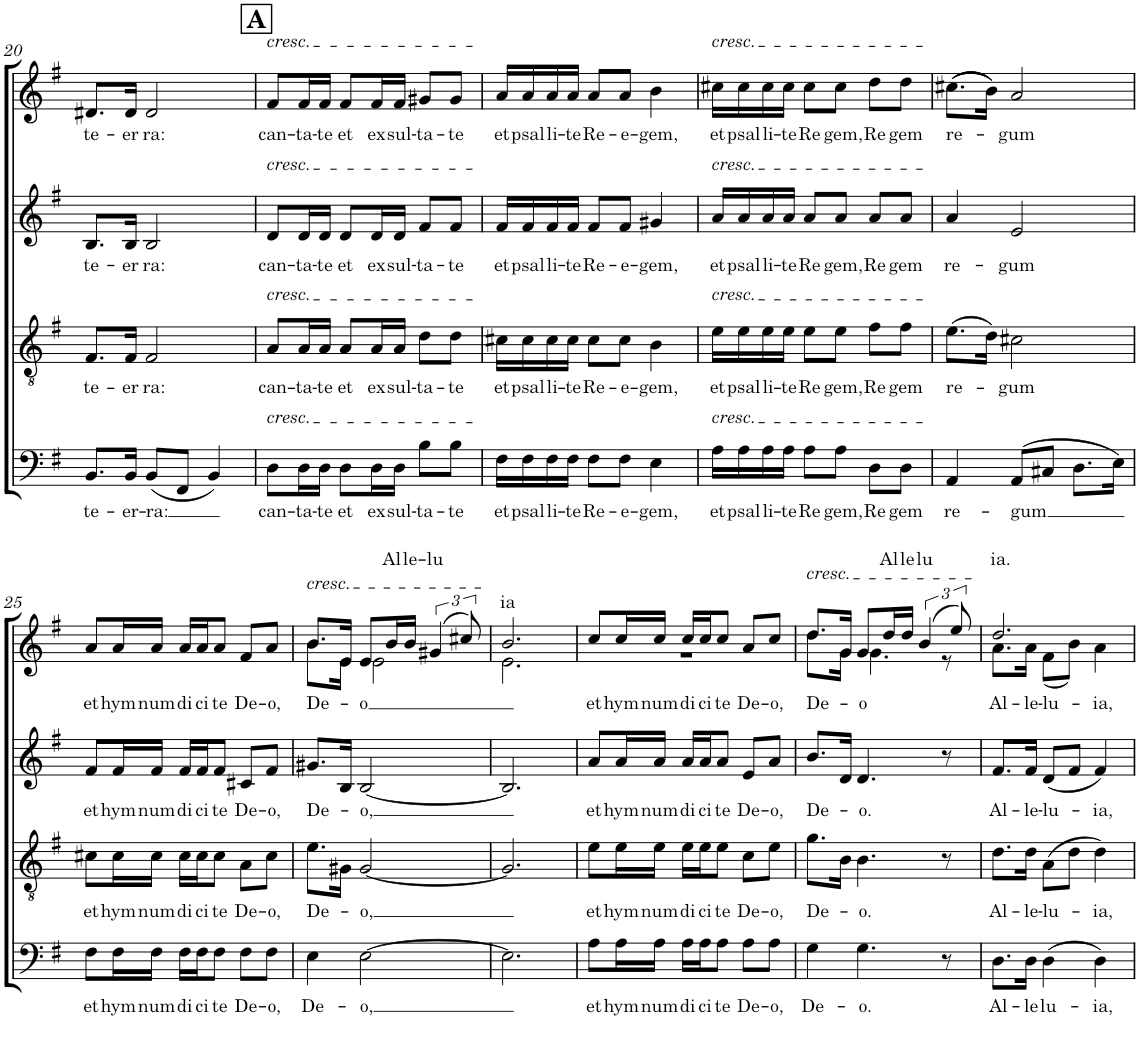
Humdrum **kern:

**kern	**text	**kern	**text	**kern	**text	**kern	**text	**text	**text
*part4	*part4	*part3	*part3	*part2	*part2	*part1	*part1	*part1	*part1
*staff4	*staff4	*staff3	*staff3	*staff2	*staff2	*staff1	*staff1	*staff1	*staff1
*I"B	*	*I"T	*	*I"A	*	*I"S	*	*	*
*I'B	*	*I'T	*	*I'A	*	*I'S	*	*	*
!!LO:PB:g=z
*clefF4	*	*clefGv2	*	*clefG2	*	*clefG2	*	*	*
*k[f#]	*	*k[f#]	*	*k[f#]	*	*k[f#]	*	*	*
*M3/4	*	*M3/4	*	*M3/4	*	*M3/4	*	*	*
=20	=20	=20	=20	=20	=20	=20	=20	=20	=20
!	!LO:LY:b	!	!LO:LY:b	!	!LO:LY:b	!	!LO:LY:b	!	!
8.BB/L	te-	8.F#/L	te-	8.B/L	te-	8.d#X/L	te-	.	.
!	!LO:LY:b	!	!LO:LY:b	!	!LO:LY:b	!	!LO:LY:b	!	!
16BB/Jk	-er-	16F#/Jk	-er-	16B/Jk	-er-	16d#/Jk	-er-	.	.
!	!LO:LY:b	!	!LO:LY:b	!	!LO:LY:b	!	!LO:LY:b	!	!
(8BB/L	-ra:	2F#/	-ra:	2B/	-ra:	2d#/	-ra:	.	.
8FF#/J	.	.	.	.	.	.	.	.	.
4BB/)	.	.	.	.	.	.	.	.	.
!!LO:REH:place=s1:a:B:cj:fs=14:t=A
=21	=21	=21	=21	=21	=21	=21	=21	=21	=21
!	!	!	!	!	!	!LO:TX:a:i:t=cresc.	!	!	!
!	!	!	!	!LO:TX:a:i:t=cresc.	!	!	!	!	!
!	!	!LO:TX:a:i:t=cresc.	!	!	!	!	!	!	!
!LO:TX:a:i:t=cresc.	!	!	!	!	!	!	!	!	!
!	!LO:LY:b	!	!LO:LY:b	!	!LO:LY:b	!	!LO:LY:b	!	!
8D\L	can-	8A/L	can-	8d/L	can-	8f#/L	can-	.	.
!	!LO:LY:b	!	!LO:LY:b	!	!LO:LY:b	!	!LO:LY:b	!	!
16D\L	-ta-	16A/L	-ta-	16d/L	-ta-	16f#/L	-ta-	.	.
!	!LO:LY:b	!	!LO:LY:b	!	!LO:LY:b	!	!LO:LY:b	!	!
16D\JJ	-te	16A/JJ	-te	16d/JJ	-te	16f#/JJ	-te	.	.
!	!LO:LY:b	!	!LO:LY:b	!	!LO:LY:b	!	!LO:LY:b	!	!
8D\L	et	8A/L	et	8d/L	et	8f#/L	et	.	.
!	!LO:LY:b	!	!LO:LY:b	!	!LO:LY:b	!	!LO:LY:b	!	!
16D\L	ex-	16A/L	ex-	16d/L	ex-	16f#/L	ex-	.	.
!	!LO:LY:b	!	!LO:LY:b	!	!LO:LY:b	!	!LO:LY:b	!	!
16D\JJ	-sul-	16A/JJ	-sul-	16d/JJ	-sul-	16f#/JJ	-sul-	.	.
!	!LO:LY:b	!	!LO:LY:b	!	!LO:LY:b	!	!LO:LY:b	!	!
8B\L	-ta-	8d\L	-ta-	8f#/L	-ta-	8g#X/L	-ta-	.	.
!	!LO:LY:b	!	!LO:LY:b	!	!LO:LY:b	!	!LO:LY:b	!	!
8B\J	-te	8d\J	-te	8f#/J	-te	8g#/J	-te	.	.
=22	=22	=22	=22	=22	=22	=22	=22	=22	=22
!	!LO:LY:b	!	!LO:LY:b	!	!LO:LY:b	!	!LO:LY:b	!	!
16F#\LL	et	16c#X\LL	et	16f#/LL	et	16a/LL	et	.	.
!	!LO:LY:b	!	!LO:LY:b	!	!LO:LY:b	!	!LO:LY:b	!	!
16F#\	psal-	16c#\	psal-	16f#/	psal-	16a/	psal-	.	.
!	!LO:LY:b	!	!LO:LY:b	!	!LO:LY:b	!	!LO:LY:b	!	!
16F#\	-li-	16c#\	-li-	16f#/	-li-	16a/	-li-	.	.
!	!LO:LY:b	!	!LO:LY:b	!	!LO:LY:b	!	!LO:LY:b	!	!
16F#\JJ	-te	16c#\JJ	-te	16f#/JJ	-te	16a/JJ	-te	.	.
!	!LO:LY:b	!	!LO:LY:b	!	!LO:LY:b	!	!LO:LY:b	!	!
8F#\L	Re-	8c#\L	Re-	8f#/L	Re-	8a/L	Re-	.	.
!	!LO:LY:b	!	!LO:LY:b	!	!LO:LY:b	!	!LO:LY:b	!	!
8F#\J	-e-	8c#\J	-e-	8f#/J	-e-	8a/J	-e-	.	.
!	!LO:LY:b	!	!LO:LY:b	!	!LO:LY:b	!	!LO:LY:b	!	!
4E\	-gem,	4B\	-gem,	4g#X/	-gem,	4b\	-gem,	.	.
=23	=23	=23	=23	=23	=23	=23	=23	=23	=23
!	!	!	!	!	!	!LO:TX:a:i:t=cresc.	!	!	!
!	!	!	!	!LO:TX:a:i:t=cresc.	!	!	!	!	!
!	!	!LO:TX:a:i:t=cresc.	!	!	!	!	!	!	!
!LO:TX:a:i:t=cresc.	!	!	!	!	!	!	!	!	!
!	!LO:LY:b	!	!LO:LY:b	!	!LO:LY:b	!	!LO:LY:b	!	!
16A\LL	et	16e\LL	et	16a/LL	et	16cc#X\LL	et	.	.
!	!LO:LY:b	!	!LO:LY:b	!	!LO:LY:b	!	!LO:LY:b	!	!
16A\	psal-	16e\	psal-	16a/	psal-	16cc#\	psal-	.	.
!	!LO:LY:b	!	!LO:LY:b	!	!LO:LY:b	!	!LO:LY:b	!	!
16A\	-li-	16e\	-li-	16a/	-li-	16cc#\	-li-	.	.
!	!LO:LY:b	!	!LO:LY:b	!	!LO:LY:b	!	!LO:LY:b	!	!
16A\JJ	-te	16e\JJ	-te	16a/JJ	-te	16cc#\JJ	-te	.	.
!	!LO:LY:b	!	!LO:LY:b	!	!LO:LY:b	!	!LO:LY:b	!	!
8A\L	Re-	8e\L	Re-	8a/L	Re-	8cc#\L	Re-	.	.
!	!LO:LY:b	!	!LO:LY:b	!	!LO:LY:b	!	!LO:LY:b	!	!
8A\J	-gem,	8e\J	-gem,	8a/J	-gem,	8cc#\J	-gem,	.	.
!	!LO:LY:b	!	!LO:LY:b	!	!LO:LY:b	!	!LO:LY:b	!	!
8D\L	Re-	8f#\L	Re-	8a/L	Re-	8dd\L	Re-	.	.
!	!LO:LY:b	!	!LO:LY:b	!	!LO:LY:b	!	!LO:LY:b	!	!
8D\J	-gem	8f#\J	-gem	8a/J	-gem	8dd\J	-gem	.	.
=24	=24	=24	=24	=24	=24	=24	=24	=24	=24
!	!LO:LY:b	!	!LO:LY:b	!	!LO:LY:b	!	!LO:LY:b	!	!
4AA/	re-	(8.e\L	re-	4a/	re-	((8.cc#X\L	re-	.	.
.	.	16d\Jk)	.	.	.	16b\Jk))	.	.	.
!	!LO:LY:b	!	!LO:LY:b	!	!LO:LY:b	!	!LO:LY:b	!	!
(8AA/L	-gum	2c#X\	-gum	2e/	-gum	2a/	-gum	.	.
8C#X/J	.	.	.	.	.	.	.	.	.
8.D\L	.	.	.	.	.	.	.	.	.
16E\Jk)	.	.	.	.	.	.	.	.	.
!!LO:LB:g=z
=25	=25	=25	=25	=25	=25	=25	=25	=25	=25
!	!LO:LY:b	!	!LO:LY:b	!	!LO:LY:b	!	!LO:LY:b	!	!
8F#\L	et	8c#X\L	et	8f#/L	et	8a/L	et	.	.
!	!LO:LY:b	!	!LO:LY:b	!	!LO:LY:b	!	!LO:LY:b	!	!
16F#\L	hym-	16c#\L	hym-	16f#/L	hym-	16a/L	hym-	.	.
!	!LO:LY:b	!	!LO:LY:b	!	!LO:LY:b	!	!LO:LY:b	!	!
16F#\JJ	-num	16c#\JJ	-num	16f#/JJ	-num	16a/JJ	-num	.	.
!	!LO:LY:b	!	!LO:LY:b	!	!LO:LY:b	!	!LO:LY:b	!	!
16F#\LL	di-	16c#\LL	di-	16f#/LL	di-	16a/LL	di-	.	.
!	!LO:LY:b	!	!LO:LY:b	!	!LO:LY:b	!	!LO:LY:b	!	!
16F#\J	-ci-	16c#\J	-ci-	16f#/J	-ci-	16a/J	-ci-	.	.
!	!LO:LY:b	!	!LO:LY:b	!	!LO:LY:b	!	!LO:LY:b	!	!
8F#\J	-te	8c#\J	-te	8f#/J	-te	8a/J	-te	.	.
!	!LO:LY:b	!	!LO:LY:b	!	!LO:LY:b	!	!LO:LY:b	!	!
8F#\L	De-	8A\L	De-	8c#X/L	De-	8f#/L	De-	.	.
!	!LO:LY:b	!	!LO:LY:b	!	!LO:LY:b	!	!LO:LY:b	!	!
8F#\J	-o,	8c#\J	-o,	8f#/J	-o,	8a/J	-o,	.	.
=26	=26	=26	=26	=26	=26	=26	=26	=26	=26
!	!	!	!	!	!	!LO:TX:a:i:t=cresc.	!	!	!
!	!LO:LY:b	!	!LO:LY:b	!	!LO:LY:b	!	!LO:LY:b	!	!
*	*	*	*	*	*	*^	*	*	*
4E\	De-	8.e\L	De-	8.g#X/L	De-	8.b/L	8.b\L	De-	.	.
.	.	16G#X\Jk	.	16B/Jk	.	16e/Jk	16e\Jk	.	.	.
!	!LO:LY:b	!	!LO:LY:b	!	!LO:LY:b	!	!	!LO:LY:b	!	!
[2E\	-o,	[2G#/	-o,	[2B/	-o,	8e/L	2e\	-o	.	.
!	!	!	!	!	!	!	!	!LO:LY:a	!	!
.	.	.	.	.	.	16b/L	.	Al-	.	.
!	!	!	!	!	!	!	!	!LO:LY:a	!	!
.	.	.	.	.	.	16b/JJ	.	-le-	.	.
!	!	!	!	!	!	!	!	!LO:LY:a	!	!
.	.	.	.	.	.	(6g#X/	.	-lu	.	.
.	.	.	.	.	.	12cc#X/)	.	.	.	.
=27	=27	=27	=27	=27	=27	=27	=27	=27	=27	=27
!	!	!	!	!	!	!	!	!	!	!LO:LY:a
2.E\]	.	2.G#/]	.	2.B/]	.	2.b/	2.e\	.	.	ia
=28	=28	=28	=28	=28	=28	=28	=28	=28	=28	=28
!	!LO:LY:b	!	!LO:LY:b	!	!LO:LY:b	!	!	!LO:LY:b	!	!
8A\L	et	8e\L	et	8a/L	et	8cc/L	2.r	et	.	.
!	!LO:LY:b	!	!LO:LY:b	!	!LO:LY:b	!	!	!LO:LY:b	!	!
16A\L	hym-	16e\L	hym-	16a/L	hym-	16cc/L	.	hym-	.	.
!	!LO:LY:b	!	!LO:LY:b	!	!LO:LY:b	!	!	!LO:LY:b	!	!
16A\JJ	-num	16e\JJ	-num	16a/JJ	-num	16cc/JJ	.	-num	.	.
!	!LO:LY:b	!	!LO:LY:b	!	!LO:LY:b	!	!	!LO:LY:b	!	!
16A\LL	di-	16e\LL	di-	16a/LL	di-	16cc/LL	.	di-	.	.
!	!LO:LY:b	!	!LO:LY:b	!	!LO:LY:b	!	!	!LO:LY:b	!	!
16A\J	-ci-	16e\J	-ci-	16a/J	-ci-	16cc/J	.	-ci-	.	.
!	!LO:LY:b	!	!LO:LY:b	!	!LO:LY:b	!	!	!LO:LY:b	!	!
8A\J	-te	8e\J	-te	8a/J	-te	8cc/J	.	-te	.	.
!	!LO:LY:b	!	!LO:LY:b	!	!LO:LY:b	!	!	!LO:LY:b	!	!
8A\L	De-	8c\L	De-	8e/L	De-	8a/L	.	De-	.	.
!	!LO:LY:b	!	!LO:LY:b	!	!LO:LY:b	!	!	!LO:LY:b	!	!
8A\J	-o,	8e\J	-o,	8a/J	-o,	8cc/J	.	-o,	.	.
=29	=29	=29	=29	=29	=29	=29	=29	=29	=29	=29
!	!	!	!	!	!	!LO:TX:a:i:t=cresc.	!	!	!	!
!	!LO:LY:b	!	!LO:LY:b	!	!LO:LY:b	!	!	!LO:LY:b	!	!
4G\	De-	8.g\L	De-	8.b/L	De-	8.dd/L	8.dd\L	De-	.	.
.	.	16B\Jk	.	16d/Jk	.	16g/Jk	16g\Jk	.	.	.
!	!LO:LY:b	!	!LO:LY:b	!	!LO:LY:b	!	!	!LO:LY:b	!	!
4.G\	-o.	4.B\	-o.	4.d/	-o.	8g/L	4.g\	-o	.	.
!	!	!	!	!	!	!	!	!LO:LY:a	!	!
.	.	.	.	.	.	16dd/L	.	Al-	.	.
!	!	!	!	!	!	!	!	!LO:LY:a	!	!
.	.	.	.	.	.	16dd/JJ	.	-le-	.	.
!	!	!	!	!	!	!	!	!LO:LY:a	!	!
.	.	.	.	.	.	(6b/	.	-lu	.	.
8r	.	8r	.	8r	.	.	8r	.	.	.
.	.	.	.	.	.	12ee/)	.	.	.	.
=30	=30	=30	=30	=30	=30	=30	=30	=30	=30	=30
!	!LO:LY:b	!	!LO:LY:b	!	!LO:LY:b	!	!	!LO:LY:a	!	!
!	!	!	!	!	!	!	!	!LO:LY:b	!	!
8.D\L	Al-	8.d\L	Al-	8.f#/L	Al-	2.dd/	8.a\L	Al-	.	.
!	!LO:LY:b	!	!LO:LY:b	!	!LO:LY:b	!	!	!LO:LY:b	!	!
16D\Jk	-le-	16d\Jk	-le-	16f#/Jk	-le-	.	16a\Jk	-le-	.	.
!	!LO:LY:b	!	!LO:LY:b	!	!LO:LY:b	!	!	!LO:LY:b	!	!
(4D\	-lu-	(8A\L	-lu-	(8d/L	-lu-	.	(8f#\L	-lu-	.	.
.	.	8d\J	.	8f#/J	.	.	8b\J)	.	.	.
!	!LO:LY:b	!	!LO:LY:b	!	!LO:LY:b	!	!	!LO:LY:b	!	!
4D\)	-ia,	4d\)	-ia,	4f#/)	-ia,	.	4a\	-ia,	.	.
*	*	*	*	*	*	*v	*v	*	*	*
=	=	=	=	=	=	=	=	=	=
*-	*-	*-	*-	*-	*-	*-	*-	*-	*-
